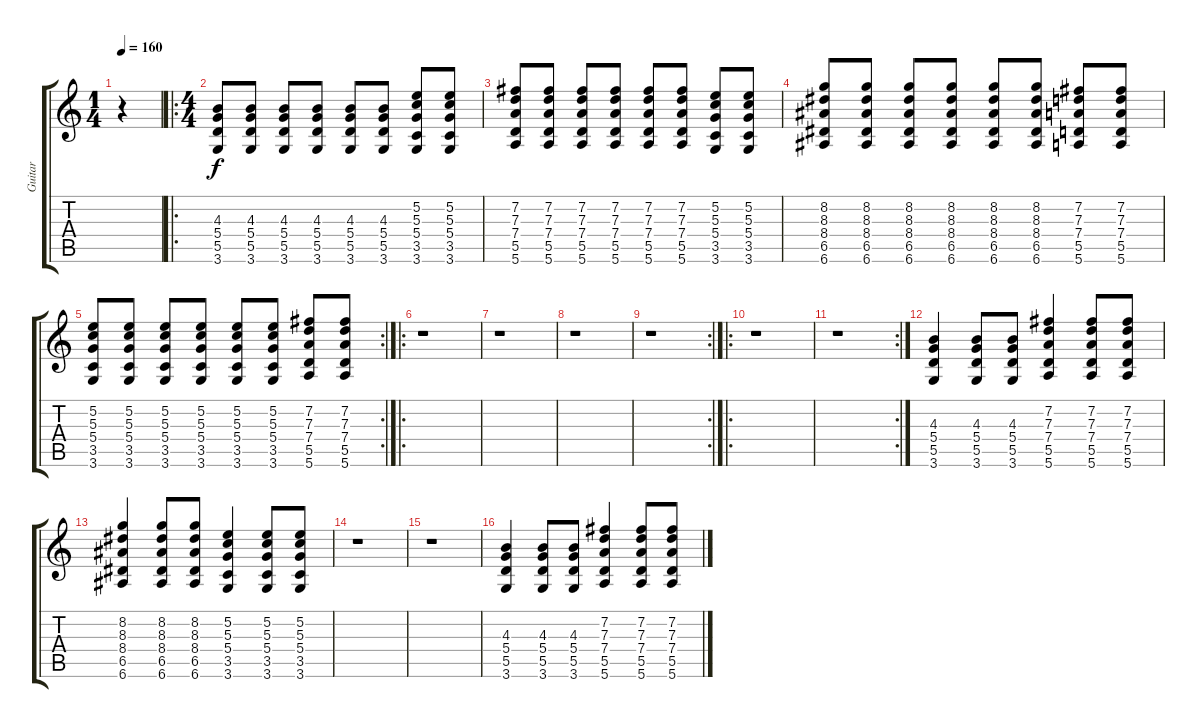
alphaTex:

\track ("Guitar" "Guitar") {instrument distortionguitar}
\staff {score tabs}
\tuning (E4 B3 G3 D3 A2 E2) {hide}
\ts (1 4)
\tempo 160
\clef g2
\ks c
r.4{dy f instrument distortionguitar} |
\ro
\ts (4 4)
(4.3 5.4 5.5 3.6).8 (4.3 5.4 5.5 3.6).8 (4.3 5.4 5.5 3.6).8 (4.3 5.4 5.5 3.6).8 (4.3 5.4 5.5 3.6).8 (4.3 5.4 5.5 3.6).8 (5.2 5.3 5.4 3.5 3.6).8 (5.2 5.3 5.4 3.5 3.6).8 |
(7.2 7.3 7.4 5.5 5.6).8 (7.2 7.3 7.4 5.5 5.6).8 (7.2 7.3 7.4 5.5 5.6).8 (7.2 7.3 7.4 5.5 5.6).8 (7.2 7.3 7.4 5.5 5.6).8 (7.2 7.3 7.4 5.5 5.6).8 (5.2 5.3 5.4 3.5 3.6).8 (5.2 5.3 5.4 3.5 3.6).8 |
(8.2 8.3 8.4 6.5 6.6).8 (8.2 8.3 8.4 6.5 6.6).8 (8.2 8.3 8.4 6.5 6.6).8 (8.2 8.3 8.4 6.5 6.6).8 (8.2 8.3 8.4 6.5 6.6).8 (8.2 8.3 8.4 6.5 6.6).8 (7.2 7.3 7.4 5.5 5.6).8 (7.2 7.3 7.4 5.5 5.6).8 |
\rc 2
(5.2 5.3 5.4 3.5 3.6).8 (5.2 5.3 5.4 3.5 3.6).8 (5.2 5.3 5.4 3.5 3.6).8 (5.2 5.3 5.4 3.5 3.6).8 (5.2 5.3 5.4 3.5 3.6).8 (5.2 5.3 5.4 3.5 3.6).8 (7.2 7.3 7.4 5.5 5.6).8 (7.2 7.3 7.4 5.5 5.6).8 |
\ro
r.1 |
r.1 |
r.1 |
\rc 2
r.1 |
\ro
r.1 |
\rc 2
r.1 |
(4.3 5.4 5.5 3.6).4 (4.3 5.4 5.5 3.6).8 (4.3 5.4 5.5 3.6).8 (7.2 7.3 7.4 5.5 5.6).4 (7.2 7.3 7.4 5.5 5.6).8 (7.2 7.3 7.4 5.5 5.6).8 |
(8.2 8.3 8.4 6.5 6.6).4 (8.2 8.3 8.4 6.5 6.6).8 (8.2 8.3 8.4 6.5 6.6).8 (5.2 5.3 5.4 3.5 3.6).4 (5.2 5.3 5.4 3.5 3.6).8 (5.2 5.3 5.4 3.5 3.6).8 |
r.1 |
r.1 |
(4.3 5.4 5.5 3.6).4 (4.3 5.4 5.5 3.6).8 (4.3 5.4 5.5 3.6).8 (7.2 7.3 7.4 5.5 5.6).4 (7.2 7.3 7.4 5.5 5.6).8 (7.2 7.3 7.4 5.5 5.6).8
